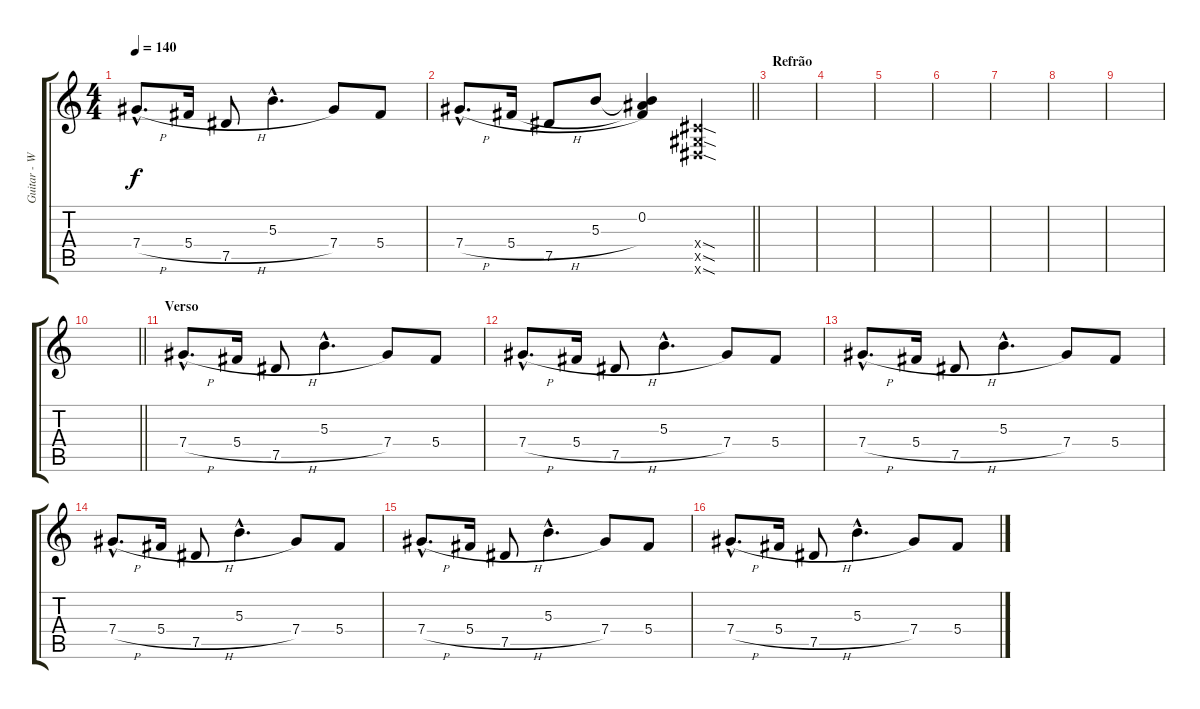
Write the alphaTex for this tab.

\track ("Guitar - WAH" "Guitar - W") {instrument distortionguitar}
\staff {score tabs}
\tuning (Eb4 Bb3 Gb3 Db3 Ab2 Eb2) {hide}
\ts (4 4)
\tempo 140
\clef g2
\ks c
7.4{h hac}.8{d dy f} 5.4{h}.16 7.5.8 5.3{hac}.4{d} 7.4.8 5.4.8 |
\barLineRight lightlight
7.4{h hac}.8{d} 5.4{h}.16 7.5.8 5.3.8 (0.2 5.3{t} 5.4{t}).4 (0.4{sod x} 0.5{sod x} 0.6{sod x}).4 |
\section ("" "Refrão")
|
|
|
|
|
|
|
\barLineRight lightlight
|
\section ("" "Verso")
7.4{h hac}.8{d} 5.4{h}.16 7.5.8 5.3{hac}.4{d} 7.4.8 5.4.8 |
7.4{h hac}.8{d} 5.4{h}.16 7.5.8 5.3{hac}.4{d} 7.4.8 5.4.8 |
7.4{h hac}.8{d} 5.4{h}.16 7.5.8 5.3{hac}.4{d} 7.4.8 5.4.8 |
7.4{h hac}.8{d} 5.4{h}.16 7.5.8 5.3{hac}.4{d} 7.4.8 5.4.8 |
7.4{h hac}.8{d} 5.4{h}.16 7.5.8 5.3{hac}.4{d} 7.4.8 5.4.8 |
7.4{h hac}.8{d} 5.4{h}.16 7.5.8 5.3{hac}.4{d} 7.4.8 5.4.8
